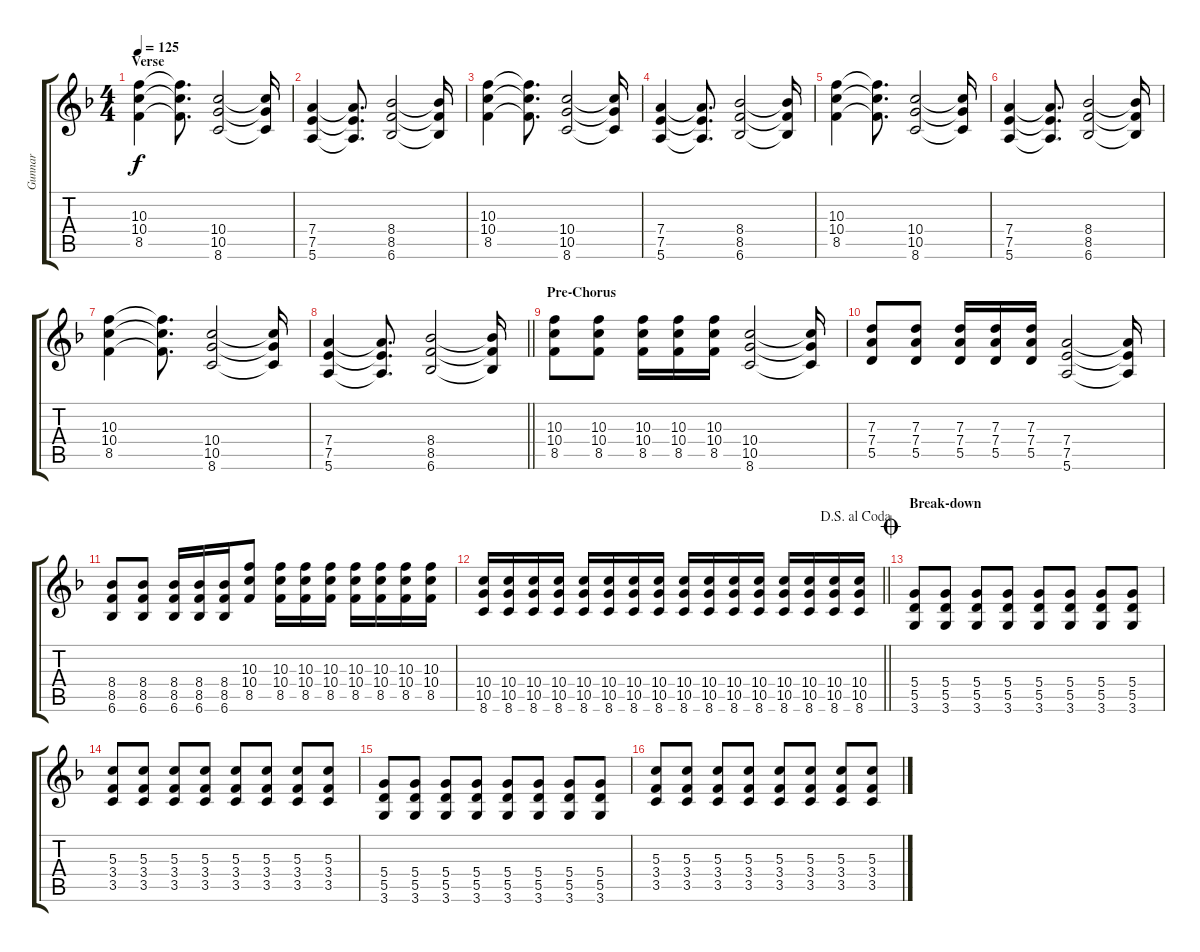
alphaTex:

\track ("Gunnar" "Gunnar") {instrument distortionguitar}
\staff {score tabs}
\tuning (E4 B3 G3 D3 A2 E2) {hide}
\ts (4 4)
\section ("" "Verse")
\tempo 125
\clef g2
\ks f
(10.3 10.4 8.5).4{dy f} (10.3{t} 10.4{t} 8.5{t}).8{d} (10.4 10.5 8.6).2 (10.4{t} 10.5{t} 8.6{t}).16 |
(7.4 7.5 5.6).4 (7.4{t} 7.5{t} 5.6{t}).8{d} (8.4 8.5 6.6).2 (8.4{t} 8.5{t} 6.6{t}).16 |
(10.3 10.4 8.5).4 (10.3{t} 10.4{t} 8.5{t}).8{d} (10.4 10.5 8.6).2 (10.4{t} 10.5{t} 8.6{t}).16 |
(7.4 7.5 5.6).4 (7.4{t} 7.5{t} 5.6{t}).8{d} (8.4 8.5 6.6).2 (8.4{t} 8.5{t} 6.6{t}).16 |
(10.3 10.4 8.5).4 (10.3{t} 10.4{t} 8.5{t}).8{d} (10.4 10.5 8.6).2 (10.4{t} 10.5{t} 8.6{t}).16 |
(7.4 7.5 5.6).4 (7.4{t} 7.5{t} 5.6{t}).8{d} (8.4 8.5 6.6).2 (8.4{t} 8.5{t} 6.6{t}).16 |
(10.3 10.4 8.5).4 (10.3{t} 10.4{t} 8.5{t}).8{d} (10.4 10.5 8.6).2 (10.4{t} 10.5{t} 8.6{t}).16 |
\barLineRight lightlight
(7.4 7.5 5.6).4 (7.4{t} 7.5{t} 5.6{t}).8{d} (8.4 8.5 6.6).2 (8.4{t} 8.5{t} 6.6{t}).16 |
\section ("" "Pre-Chorus")
(10.3 10.4 8.5).8 (10.3 10.4 8.5).8 (10.3 10.4 8.5).16 (10.3 10.4 8.5).16 (10.3 10.4 8.5).16 (10.4 10.5 8.6).2 (10.4{t} 10.5{t} 8.6{t}).16 |
(7.3 7.4 5.5).8 (7.3 7.4 5.5).8 (7.3 7.4 5.5).16 (7.3 7.4 5.5).16 (7.3 7.4 5.5).16 (7.4 7.5 5.6).2 (7.4{t} 7.5{t} 5.6{t}).16 |
(8.4 8.5 6.6).8 (8.4 8.5 6.6).8 (8.4 8.5 6.6).16 (8.4 8.5 6.6).16 (8.4 8.5 6.6).16 (10.3 10.4 8.5).8 (10.3 10.4 8.5).16 (10.3 10.4 8.5).16 (10.3 10.4 8.5).16 (10.3 10.4 8.5).16 (10.3 10.4 8.5).16 (10.3 10.4 8.5).16 (10.3 10.4 8.5).16 |
\jump dalsegnoalcoda
\barLineRight lightlight
(10.4 10.5 8.6).16 (10.4 10.5 8.6).16 (10.4 10.5 8.6).16 (10.4 10.5 8.6).16 (10.4 10.5 8.6).16 (10.4 10.5 8.6).16 (10.4 10.5 8.6).16 (10.4 10.5 8.6).16 (10.4 10.5 8.6).16 (10.4 10.5 8.6).16 (10.4 10.5 8.6).16 (10.4 10.5 8.6).16 (10.4 10.5 8.6).16 (10.4 10.5 8.6).16 (10.4 10.5 8.6).16 (10.4 10.5 8.6).16 |
\section ("" "Break-down")
\jump coda
(5.4 5.5 3.6).8 (5.4 5.5 3.6).8 (5.4 5.5 3.6).8 (5.4 5.5 3.6).8 (5.4 5.5 3.6).8 (5.4 5.5 3.6).8 (5.4 5.5 3.6).8 (5.4 5.5 3.6).8 |
(5.3 3.4 3.5).8 (5.3 3.4 3.5).8 (5.3 3.4 3.5).8 (5.3 3.4 3.5).8 (5.3 3.4 3.5).8 (5.3 3.4 3.5).8 (5.3 3.4 3.5).8 (5.3 3.4 3.5).8 |
(5.4 5.5 3.6).8 (5.4 5.5 3.6).8 (5.4 5.5 3.6).8 (5.4 5.5 3.6).8 (5.4 5.5 3.6).8 (5.4 5.5 3.6).8 (5.4 5.5 3.6).8 (5.4 5.5 3.6).8 |
(5.3 3.4 3.5).8 (5.3 3.4 3.5).8 (5.3 3.4 3.5).8 (5.3 3.4 3.5).8 (5.3 3.4 3.5).8 (5.3 3.4 3.5).8 (5.3 3.4 3.5).8 (5.3 3.4 3.5).8
